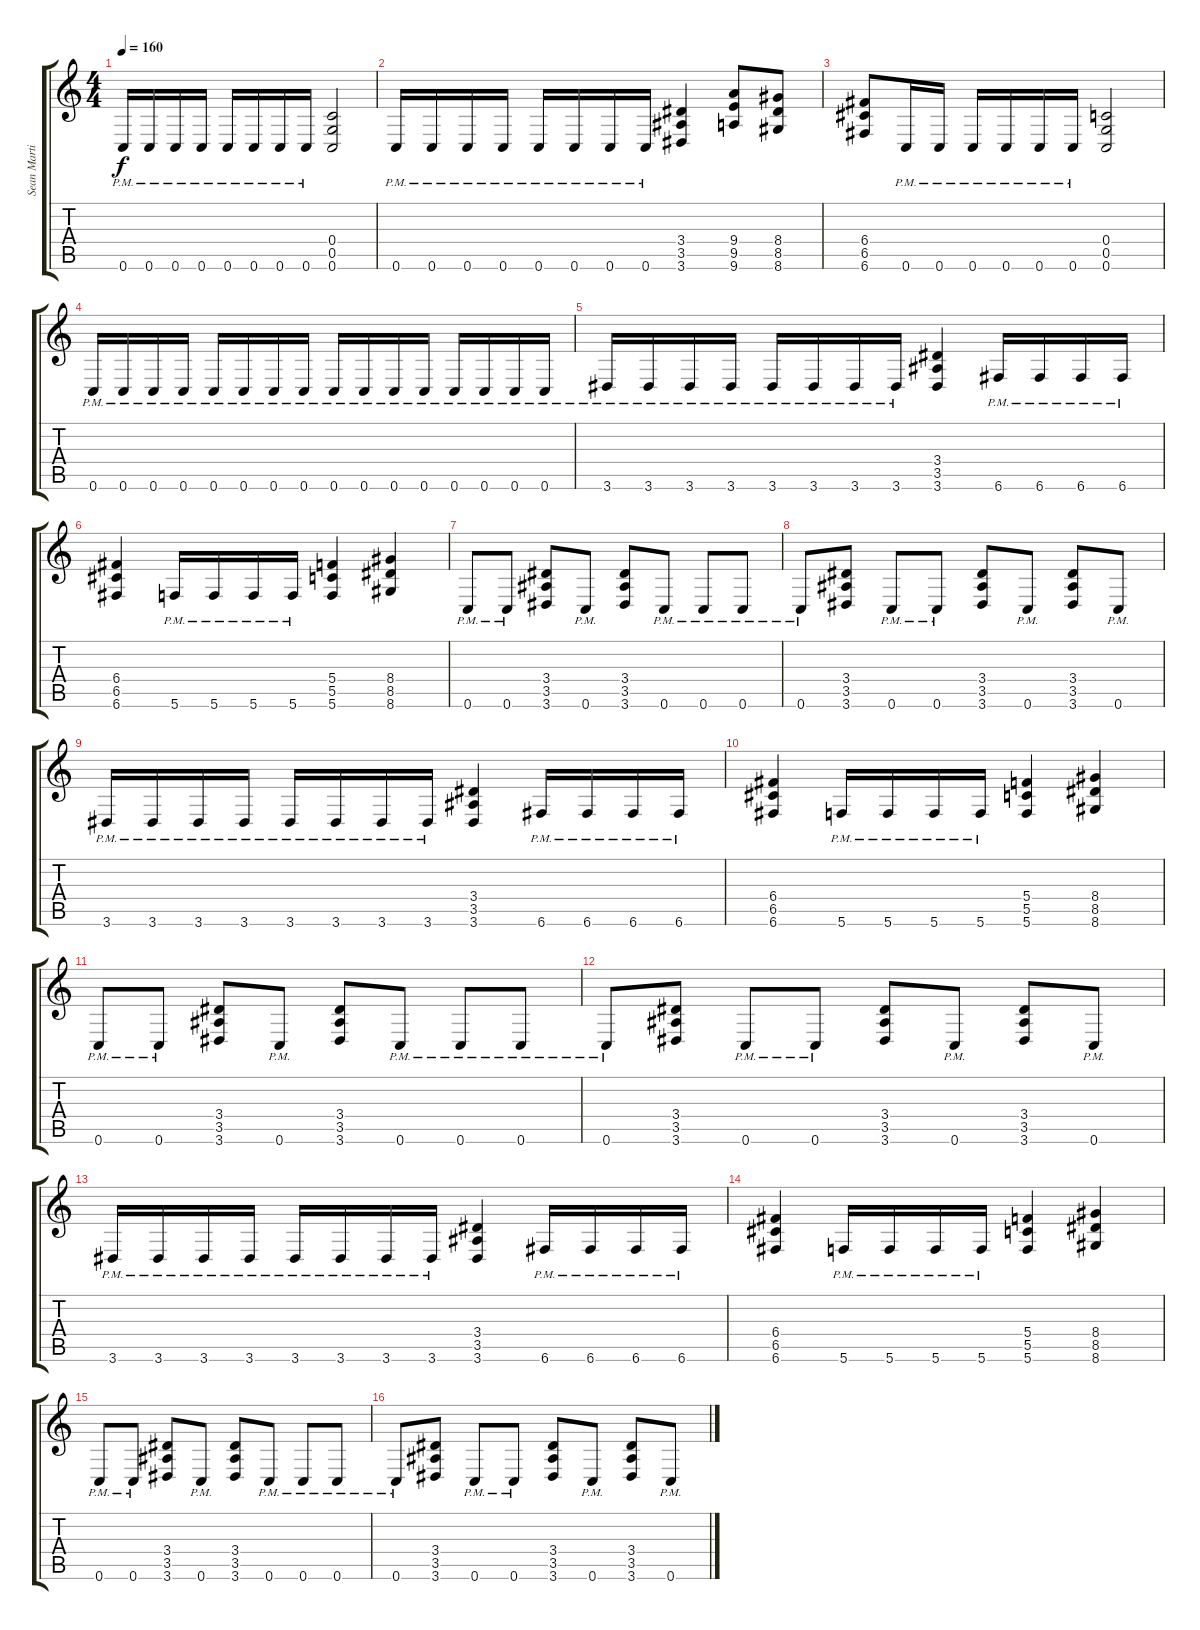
\track ("Sean Martin" "Sean Marti") {instrument distortionguitar}
\staff {score tabs}
\tuning (D4 A3 F3 C3 G2 C2) {hide}
\ts (4 4)
\tempo 160
\clef g2
\ks c
0.6{pm}.16{dy f} 0.6{pm}.16 0.6{pm}.16 0.6{pm}.16 0.6{pm}.16 0.6{pm}.16 0.6{pm}.16 0.6{pm}.16 (0.4 0.5 0.6).2 |
0.6{pm}.16 0.6{pm}.16 0.6{pm}.16 0.6{pm}.16 0.6{pm}.16 0.6{pm}.16 0.6{pm}.16 0.6{pm}.16 (3.4 3.5 3.6).4 (9.4 9.5 9.6).8 (8.4 8.5 8.6).8 |
(6.4 6.5 6.6).8 0.6{pm}.16 0.6{pm}.16 0.6{pm}.16 0.6{pm}.16 0.6{pm}.16 0.6{pm}.16 (0.4 0.5 0.6).2 |
0.6{pm}.16 0.6{pm}.16 0.6{pm}.16 0.6{pm}.16 0.6{pm}.16 0.6{pm}.16 0.6{pm}.16 0.6{pm}.16 0.6{pm}.16 0.6{pm}.16 0.6{pm}.16 0.6{pm}.16 0.6{pm}.16 0.6{pm}.16 0.6{pm}.16 0.6{pm}.16 |
\section ("" "")
3.6{pm}.16 3.6{pm}.16 3.6{pm}.16 3.6{pm}.16 3.6{pm}.16 3.6{pm}.16 3.6{pm}.16 3.6{pm}.16 (3.4 3.5 3.6).4 6.6{pm}.16 6.6{pm}.16 6.6{pm}.16 6.6{pm}.16 |
(6.4 6.5 6.6).4 5.6{pm}.16 5.6{pm}.16 5.6{pm}.16 5.6{pm}.16 (5.4 5.5 5.6).4 (8.4 8.5 8.6).4 |
0.6{pm}.8 0.6{pm}.8 (3.4 3.5 3.6).8 0.6{pm}.8 (3.4 3.5 3.6).8 0.6{pm}.8 0.6{pm}.8 0.6{pm}.8 |
0.6{pm}.8 (3.4 3.5 3.6).8 0.6{pm}.8 0.6{pm}.8 (3.4 3.5 3.6).8 0.6{pm}.8 (3.4 3.5 3.6).8 0.6{pm}.8 |
3.6{pm}.16 3.6{pm}.16 3.6{pm}.16 3.6{pm}.16 3.6{pm}.16 3.6{pm}.16 3.6{pm}.16 3.6{pm}.16 (3.4 3.5 3.6).4 6.6{pm}.16 6.6{pm}.16 6.6{pm}.16 6.6{pm}.16 |
(6.4 6.5 6.6).4 5.6{pm}.16 5.6{pm}.16 5.6{pm}.16 5.6{pm}.16 (5.4 5.5 5.6).4 (8.4 8.5 8.6).4 |
0.6{pm}.8 0.6{pm}.8 (3.4 3.5 3.6).8 0.6{pm}.8 (3.4 3.5 3.6).8 0.6{pm}.8 0.6{pm}.8 0.6{pm}.8 |
0.6{pm}.8 (3.4 3.5 3.6).8 0.6{pm}.8 0.6{pm}.8 (3.4 3.5 3.6).8 0.6{pm}.8 (3.4 3.5 3.6).8 0.6{pm}.8 |
3.6{pm}.16 3.6{pm}.16 3.6{pm}.16 3.6{pm}.16 3.6{pm}.16 3.6{pm}.16 3.6{pm}.16 3.6{pm}.16 (3.4 3.5 3.6).4 6.6{pm}.16 6.6{pm}.16 6.6{pm}.16 6.6{pm}.16 |
(6.4 6.5 6.6).4 5.6{pm}.16 5.6{pm}.16 5.6{pm}.16 5.6{pm}.16 (5.4 5.5 5.6).4 (8.4 8.5 8.6).4 |
0.6{pm}.8 0.6{pm}.8 (3.4 3.5 3.6).8 0.6{pm}.8 (3.4 3.5 3.6).8 0.6{pm}.8 0.6{pm}.8 0.6{pm}.8 |
0.6{pm}.8 (3.4 3.5 3.6).8 0.6{pm}.8 0.6{pm}.8 (3.4 3.5 3.6).8 0.6{pm}.8 (3.4 3.5 3.6).8 0.6{pm}.8
